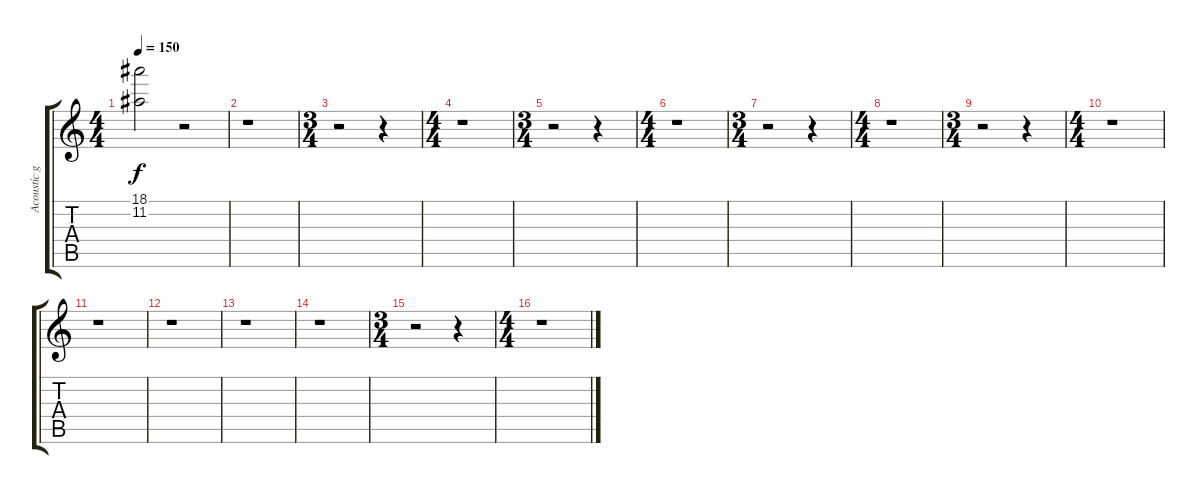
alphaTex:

\track ("Acoustic guit" "Acoustic g") {instrument acousticguitarnylon}
\staff {score tabs}
\tuning (E4 B3 G3 D3 A2 E2) {hide}
\ts (4 4)
\tempo 150
\clef g2
\ks c
(18.1{t} 11.2{t}).2{dy f} r.2 |
r.1 |
\ts (3 4)
r.2 r.4 |
\ts (4 4)
r.1 |
\ts (3 4)
r.2 r.4 |
\ts (4 4)
r.1 |
\ts (3 4)
r.2 r.4 |
\ts (4 4)
r.1 |
\ts (3 4)
r.2 r.4 |
\ts (4 4)
r.1 |
r.1 |
r.1 |
r.1 |
r.1 |
\ts (3 4)
r.2 r.4 |
\ts (4 4)
r.1
